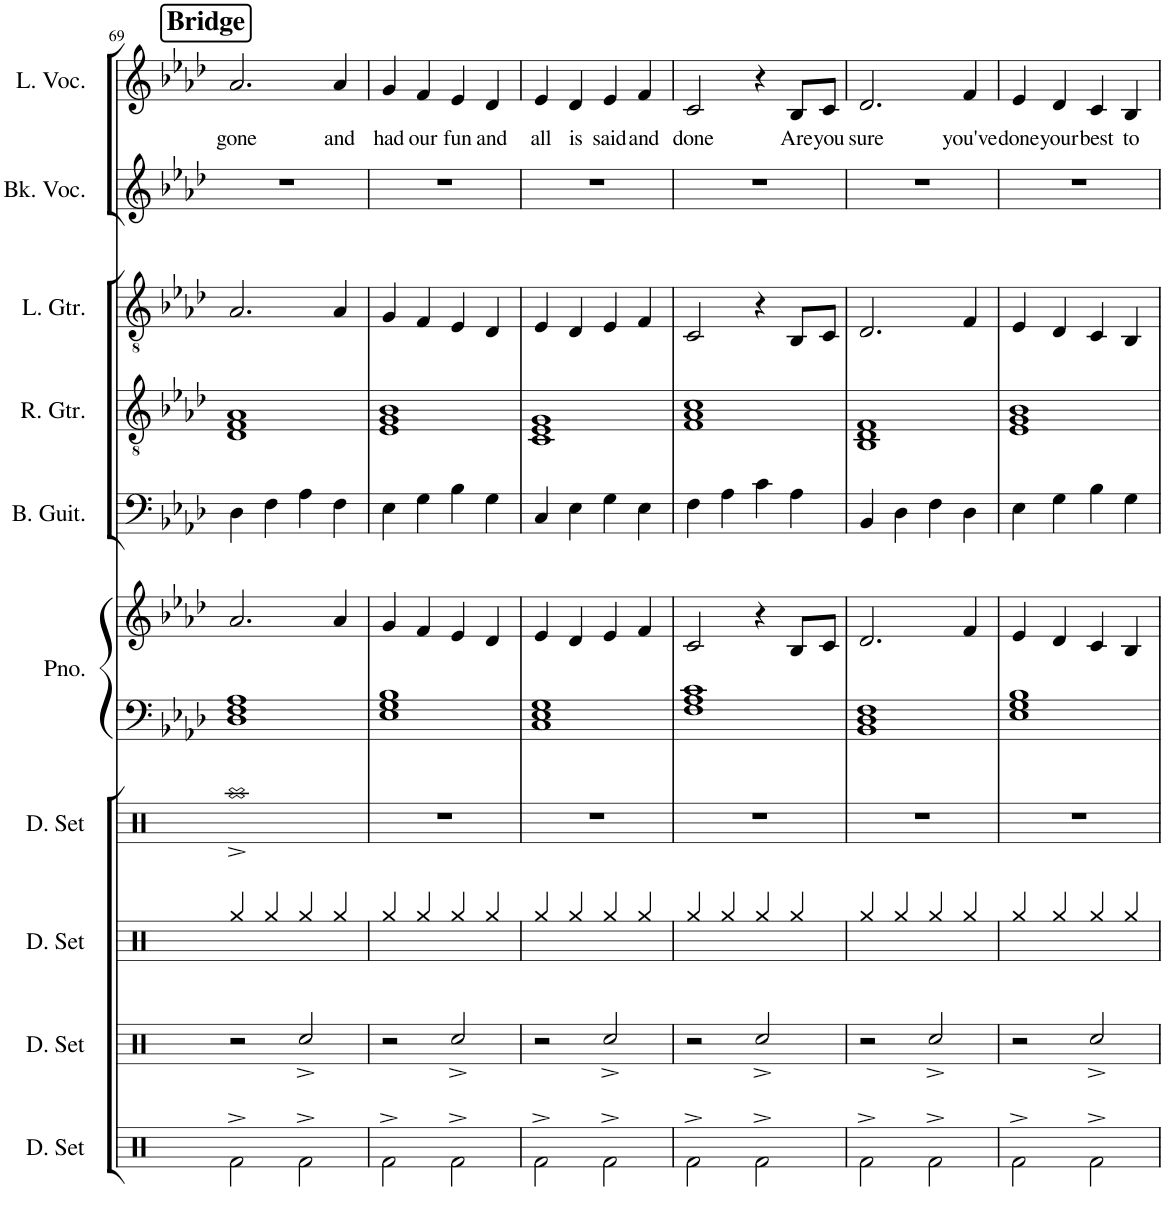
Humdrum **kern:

**kern	**kern	**kern	**kern	**kern	**kern	**kern	**kern	**kern	**kern	**kern	**text
*part10	*part9	*part8	*part7	*part6	*part6	*part5	*part4	*part3	*part2	*part1	*part1
*staff11	*staff10	*staff9	*staff8	*staff7	*staff6	*staff5	*staff4	*staff3	*staff2	*staff1	*staff1
*I"Drumset	*I"Drumset	*I"Drumset	*I"Drumset	*I"Piano	*	*I"Bass Guitar	*I"Rhythm Guitar	*I"Lead Guitar	*I"Backing Vocals	*I"Lead Vocals	*
*I'D. Set	*I'D. Set	*I'D. Set	*I'D. Set	*I'Pno.	*	*I'B. Guit.	*I'R. Gtr.	*I'L. Gtr.	*I'Bk. Voc.	*I'L. Voc.	*
!!LO:PB:g=z
*clefX	*clefX	*clefX	*clefX	*clefF4	*clefG2	*clefF4	*clefGv2	*clefGv2	*clefG2	*clefG2	*
*	*	*	*	*	*	*Trd7c12	*	*	*	*	*
*k[]	*k[]	*k[]	*k[]	*k[b-e-a-d-]	*k[b-e-a-d-]	*k[b-e-a-d-]	*k[b-e-a-d-]	*k[b-e-a-d-]	*k[b-e-a-d-]	*k[b-e-a-d-]	*
*M4/4	*M4/4	*M4/4	*M4/4	*M4/4	*M4/4	*M4/4	*M4/4	*M4/4	*M4/4	*M4/4	*
!!LO:REH:place=s1:a:B:cj:fs=14:t=Bridge
=69	=69	=69	=69	=69	=69	=69	=69	=69	=69	=69	=69
!	!	!	!	!	!	!	!	!	!	!	!LO:LY:b
2Rf^\	2r	4Rgg/	1Raa^	1D- 1F 1A-	2.a-/	4D-\	1D- 1F 1A-	2.A-/	1r	2.a-/	gone
.	.	4Rgg/	.	.	.	4F\	.	.	.	.	.
2Rf^\	2Rcc^/	4Rgg/	.	.	.	4A-\	.	.	.	.	.
!	!	!	!	!	!	!	!	!	!	!	!LO:LY:b
.	.	4Rgg/	.	.	4a-/	4F\	.	4A-/	.	4a-/	and
=70	=70	=70	=70	=70	=70	=70	=70	=70	=70	=70	=70
!	!	!	!	!	!	!	!	!	!	!	!LO:LY:b
2Rf^\	2r	4Rgg/	1r	1E- 1G 1B-	4g/	4E-\	1E- 1G 1B-	4G/	1r	4g/	had
!	!	!	!	!	!	!	!	!	!	!	!LO:LY:b
.	.	4Rgg/	.	.	4f/	4G\	.	4F/	.	4f/	our
!	!	!	!	!	!	!	!	!	!	!	!LO:LY:b
2Rf^\	2Rcc^/	4Rgg/	.	.	4e-/	4B-\	.	4E-/	.	4e-/	fun
!	!	!	!	!	!	!	!	!	!	!	!LO:LY:b
.	.	4Rgg/	.	.	4d-/	4G\	.	4D-/	.	4d-/	and
=71	=71	=71	=71	=71	=71	=71	=71	=71	=71	=71	=71
!	!	!	!	!	!	!	!	!	!	!	!LO:LY:b
2Rf^\	2r	4Rgg/	1r	1C 1E- 1G	4e-/	4C/	1C 1E- 1G	4E-/	1r	4e-/	all
!	!	!	!	!	!	!	!	!	!	!	!LO:LY:b
.	.	4Rgg/	.	.	4d-/	4E-\	.	4D-/	.	4d-/	is
!	!	!	!	!	!	!	!	!	!	!	!LO:LY:b
2Rf^\	2Rcc^/	4Rgg/	.	.	4e-/	4G\	.	4E-/	.	4e-/	said
!	!	!	!	!	!	!	!	!	!	!	!LO:LY:b
.	.	4Rgg/	.	.	4f/	4E-\	.	4F/	.	4f/	and
=72	=72	=72	=72	=72	=72	=72	=72	=72	=72	=72	=72
!	!	!	!	!	!	!	!	!	!	!	!LO:LY:b
2Rf^\	2r	4Rgg/	1r	1F 1A- 1c	2c/	4F\	1F 1A- 1c	2C/	1r	2c/	done
.	.	4Rgg/	.	.	.	4A-\	.	.	.	.	.
2Rf^\	2Rcc^/	4Rgg/	.	.	4r	4c\	.	4r	.	4r	.
!	!	!	!	!	!	!	!	!	!	!	!LO:LY:b
.	.	4Rgg/	.	.	8B-/L	4A-\	.	8BB-/L	.	8B-/L	Are
!	!	!	!	!	!	!	!	!	!	!	!LO:LY:b
.	.	.	.	.	8c/J	.	.	8C/J	.	8c/J	you
=73	=73	=73	=73	=73	=73	=73	=73	=73	=73	=73	=73
!	!	!	!	!	!	!	!	!	!	!	!LO:LY:b
2Rf^\	2r	4Rgg/	1r	1BB- 1D- 1F	2.d-/	4BB-/	1BB- 1D- 1F	2.D-/	1r	2.d-/	sure
.	.	4Rgg/	.	.	.	4D-\	.	.	.	.	.
2Rf^\	2Rcc^/	4Rgg/	.	.	.	4F\	.	.	.	.	.
!	!	!	!	!	!	!	!	!	!	!	!LO:LY:b
.	.	4Rgg/	.	.	4f/	4D-\	.	4F/	.	4f/	you've
=74	=74	=74	=74	=74	=74	=74	=74	=74	=74	=74	=74
!	!	!	!	!	!	!	!	!	!	!	!LO:LY:b
2Rf^\	2r	4Rgg/	1r	1E- 1G 1B-	4e-/	4E-\	1E- 1G 1B-	4E-/	1r	4e-/	done
!	!	!	!	!	!	!	!	!	!	!	!LO:LY:b
.	.	4Rgg/	.	.	4d-/	4G\	.	4D-/	.	4d-/	your
!	!	!	!	!	!	!	!	!	!	!	!LO:LY:b
2Rf^\	2Rcc^/	4Rgg/	.	.	4c/	4B-\	.	4C/	.	4c/	best
!	!	!	!	!	!	!	!	!	!	!	!LO:LY:b
.	.	4Rgg/	.	.	4B-/	4G\	.	4BB-/	.	4B-/	to
=	=	=	=	=	=	=	=	=	=	=	=
*-	*-	*-	*-	*-	*-	*-	*-	*-	*-	*-	*-
